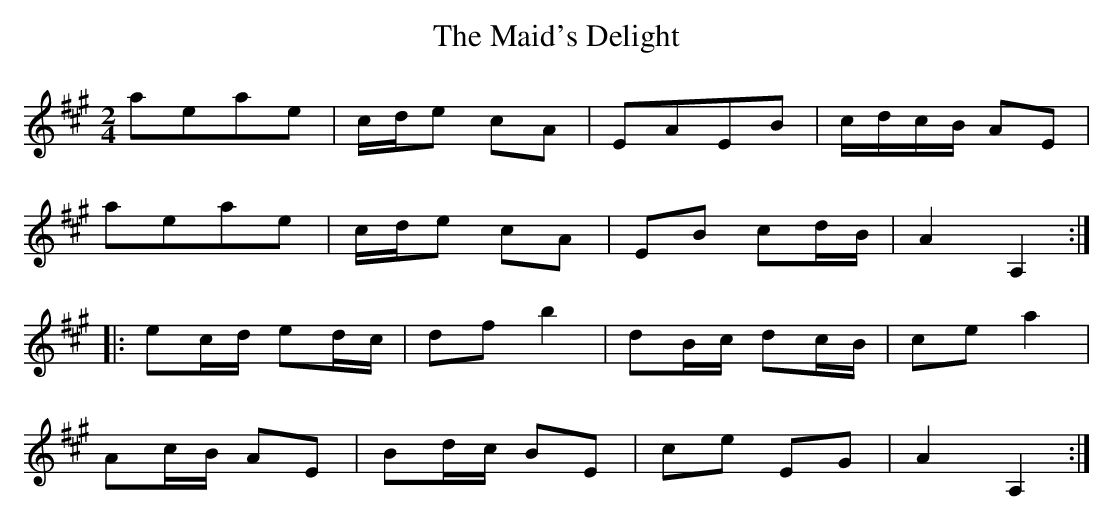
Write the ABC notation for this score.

X:1
T:Maid's Delight, The
M:2/4
L:1/8
K:A
aeae|c/d/e cA|EAEB|c/d/c/B/ AE|
aeae|c/d/e cA|EB cd/B/|A2 A,2:|
|:ec/d/ ed/c/|df b2|dB/c/ dc/B/|ce a2|
Ac/B/ AE|Bd/c/ BE|ce EG|A2 A,2:|]
